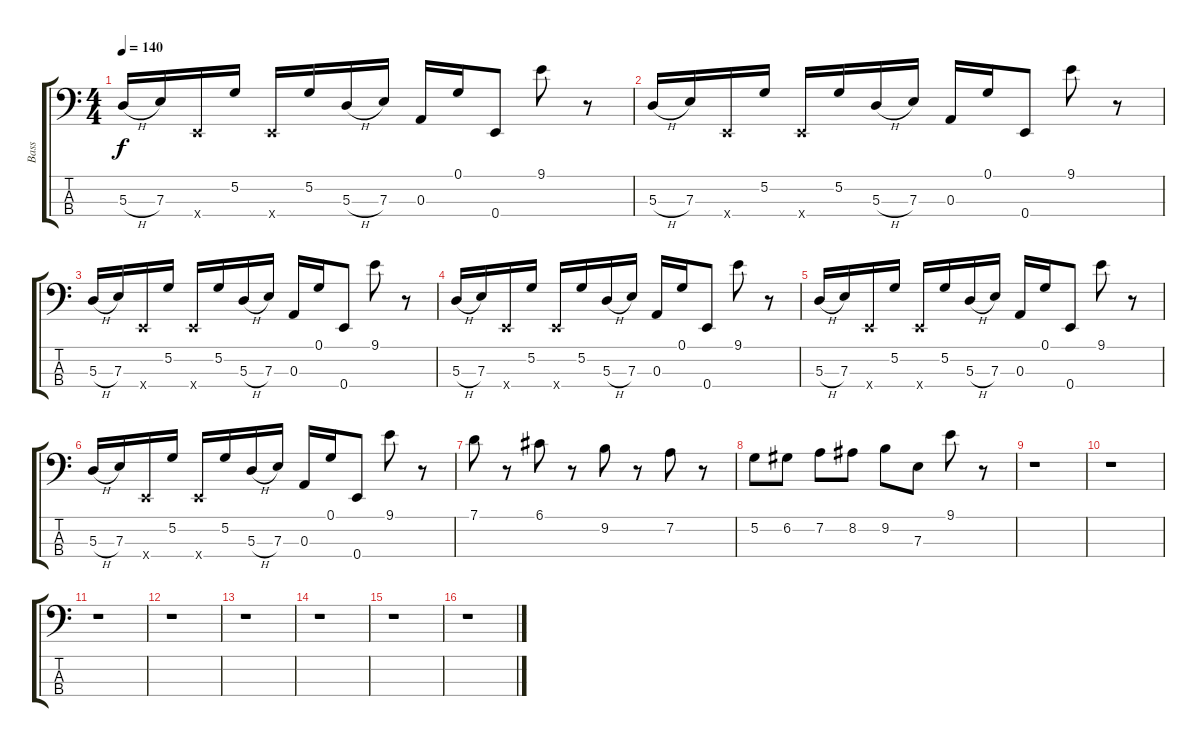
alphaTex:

\track ("Bass" "Bass") {instrument slapbass1}
\staff {score tabs}
\tuning (G2 D2 A1 E1) {hide}
\ts (4 4)
\tempo 140
\clef f4
\ks c
5.3{h}.16{dy f} 7.3.16 0.4{x}.16 5.2.16 0.4{x}.16 5.2.16 5.3{h}.16 7.3.16 0.3.16 0.1.16 0.4.8 9.1.8 r.8 |
5.3{h}.16 7.3.16 0.4{x}.16 5.2.16 0.4{x}.16 5.2.16 5.3{h}.16 7.3.16 0.3.16 0.1.16 0.4.8 9.1.8 r.8 |
5.3{h}.16 7.3.16 0.4{x}.16 5.2.16 0.4{x}.16 5.2.16 5.3{h}.16 7.3.16 0.3.16 0.1.16 0.4.8 9.1.8 r.8 |
5.3{h}.16 7.3.16 0.4{x}.16 5.2.16 0.4{x}.16 5.2.16 5.3{h}.16 7.3.16 0.3.16 0.1.16 0.4.8 9.1.8 r.8 |
5.3{h}.16 7.3.16 0.4{x}.16 5.2.16 0.4{x}.16 5.2.16 5.3{h}.16 7.3.16 0.3.16 0.1.16 0.4.8 9.1.8 r.8 |
5.3{h}.16 7.3.16 0.4{x}.16 5.2.16 0.4{x}.16 5.2.16 5.3{h}.16 7.3.16 0.3.16 0.1.16 0.4.8 9.1.8 r.8 |
7.1.8 r.8 6.1.8 r.8 9.2.8 r.8 7.2.8 r.8 |
5.2.8 6.2.8 7.2.8 8.2.8 9.2.8 7.3.8 9.1.8 r.8 |
r.1 |
r.1 |
r.1 |
r.1 |
r.1 |
r.1 |
r.1 |
r.1
